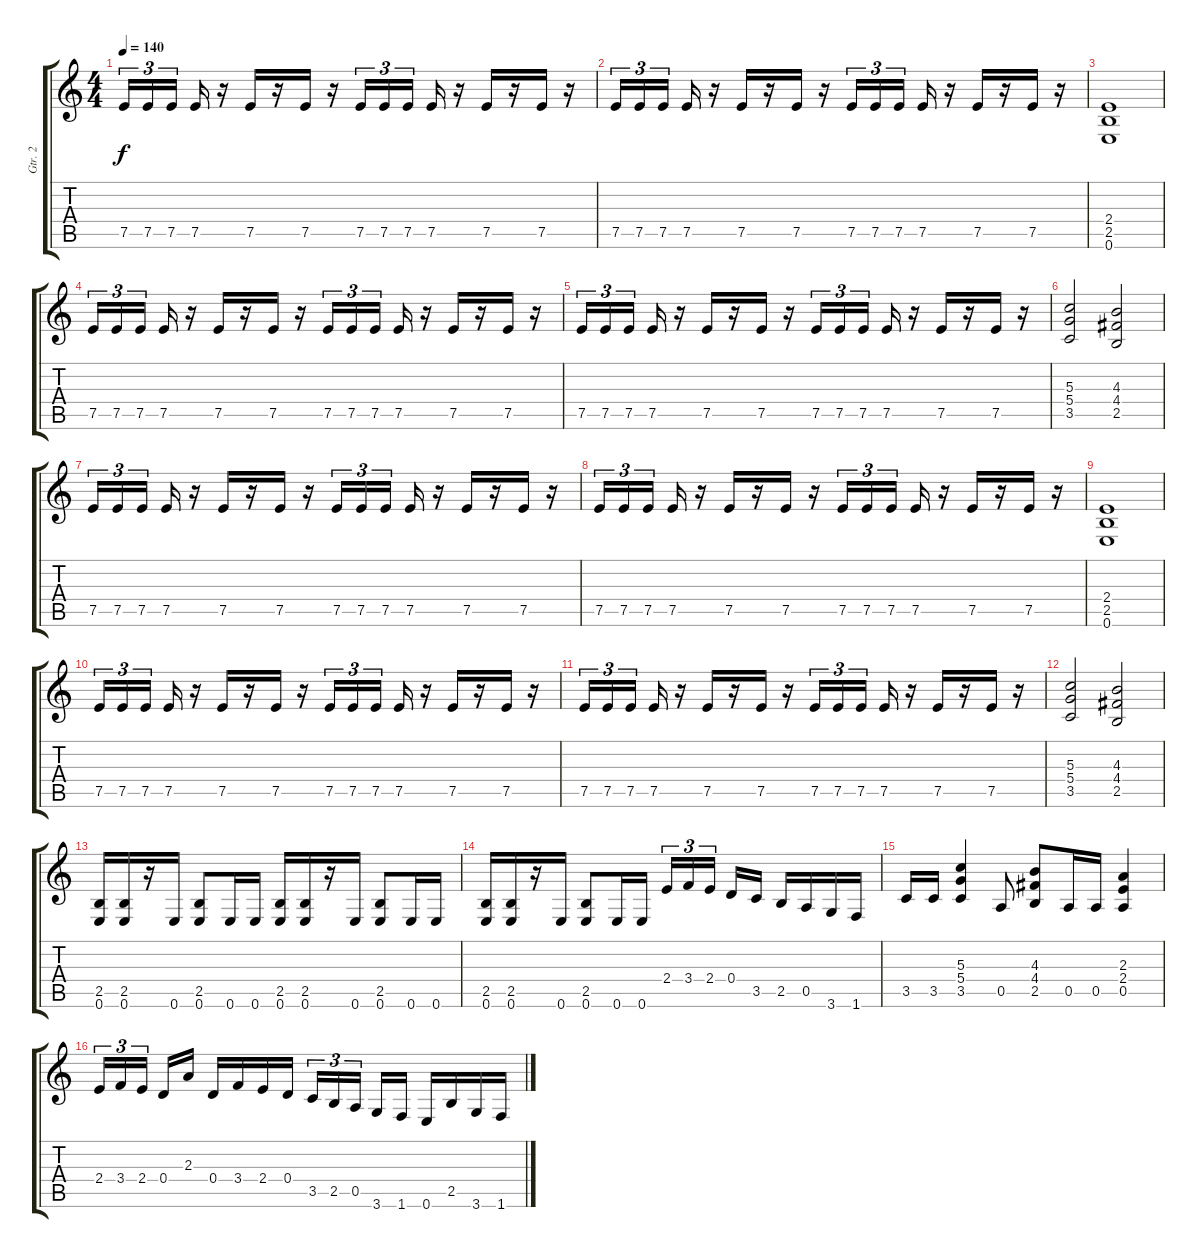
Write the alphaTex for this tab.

\track ("Gtr. 2" "Gtr. 2") {instrument distortionguitar}
\staff {score tabs}
\tuning (E4 B3 G3 D3 A2 E2) {hide}
\ts (4 4)
\tempo 140
\tempo 120
\tempo 140
\clef g2
\ks c
7.5.16{tu (3 2) dy f instrument distortionguitar} 7.5.16{tu (3 2)} 7.5.16{tu (3 2)} 7.5.16 r.16 7.5.16 r.16 7.5.16 r.16 7.5.16{tu (3 2)} 7.5.16{tu (3 2)} 7.5.16{tu (3 2)} 7.5.16 r.16 7.5.16 r.16 7.5.16 r.16 |
7.5.16{tu (3 2)} 7.5.16{tu (3 2)} 7.5.16{tu (3 2)} 7.5.16 r.16 7.5.16 r.16 7.5.16 r.16 7.5.16{tu (3 2)} 7.5.16{tu (3 2)} 7.5.16{tu (3 2)} 7.5.16 r.16 7.5.16 r.16 7.5.16 r.16 |
(2.4 2.5 0.6).1 |
7.5.16{tu (3 2)} 7.5.16{tu (3 2)} 7.5.16{tu (3 2)} 7.5.16 r.16 7.5.16 r.16 7.5.16 r.16 7.5.16{tu (3 2)} 7.5.16{tu (3 2)} 7.5.16{tu (3 2)} 7.5.16 r.16 7.5.16 r.16 7.5.16 r.16 |
7.5.16{tu (3 2)} 7.5.16{tu (3 2)} 7.5.16{tu (3 2)} 7.5.16 r.16 7.5.16 r.16 7.5.16 r.16 7.5.16{tu (3 2)} 7.5.16{tu (3 2)} 7.5.16{tu (3 2)} 7.5.16 r.16 7.5.16 r.16 7.5.16 r.16 |
(5.3 5.4 3.5).2 (4.3 4.4 2.5).2 |
7.5.16{tu (3 2)} 7.5.16{tu (3 2)} 7.5.16{tu (3 2)} 7.5.16 r.16 7.5.16 r.16 7.5.16 r.16 7.5.16{tu (3 2)} 7.5.16{tu (3 2)} 7.5.16{tu (3 2)} 7.5.16 r.16 7.5.16 r.16 7.5.16 r.16 |
7.5.16{tu (3 2)} 7.5.16{tu (3 2)} 7.5.16{tu (3 2)} 7.5.16 r.16 7.5.16 r.16 7.5.16 r.16 7.5.16{tu (3 2)} 7.5.16{tu (3 2)} 7.5.16{tu (3 2)} 7.5.16 r.16 7.5.16 r.16 7.5.16 r.16 |
(2.4 2.5 0.6).1 |
7.5.16{tu (3 2)} 7.5.16{tu (3 2)} 7.5.16{tu (3 2)} 7.5.16 r.16 7.5.16 r.16 7.5.16 r.16 7.5.16{tu (3 2)} 7.5.16{tu (3 2)} 7.5.16{tu (3 2)} 7.5.16 r.16 7.5.16 r.16 7.5.16 r.16 |
7.5.16{tu (3 2)} 7.5.16{tu (3 2)} 7.5.16{tu (3 2)} 7.5.16 r.16 7.5.16 r.16 7.5.16 r.16 7.5.16{tu (3 2)} 7.5.16{tu (3 2)} 7.5.16{tu (3 2)} 7.5.16 r.16 7.5.16 r.16 7.5.16 r.16 |
(5.3 5.4 3.5).2 (4.3 4.4 2.5).2 |
(2.5 0.6).16 (2.5 0.6).16 r.16 0.6.16 (2.5 0.6).8 0.6.16 0.6.16 (2.5 0.6).16 (2.5 0.6).16 r.16 0.6.16 (2.5 0.6).8 0.6.16 0.6.16 |
(2.5 0.6).16 (2.5 0.6).16 r.16 0.6.16 (2.5 0.6).8 0.6.16 0.6.16 2.4.16{tu (3 2)} 3.4.16{tu (3 2)} 2.4.16{tu (3 2)} 0.4.16 3.5.16 2.5.16 0.5.16 3.6.16 1.6.16 |
3.5.16 3.5.16 (5.3 5.4 3.5).4 0.5.8 (4.3 4.4 2.5).8 0.5.16 0.5.16 (2.3 2.4 0.5).4 |
2.4.16{tu (3 2)} 3.4.16{tu (3 2)} 2.4.16{tu (3 2)} 0.4.16 2.3.16 0.4.16 3.4.16 2.4.16 0.4.16 3.5.16{tu (3 2)} 2.5.16{tu (3 2)} 0.5.16{tu (3 2)} 3.6.16 1.6.16 0.6.16 2.5.16 3.6.16 1.6.16
